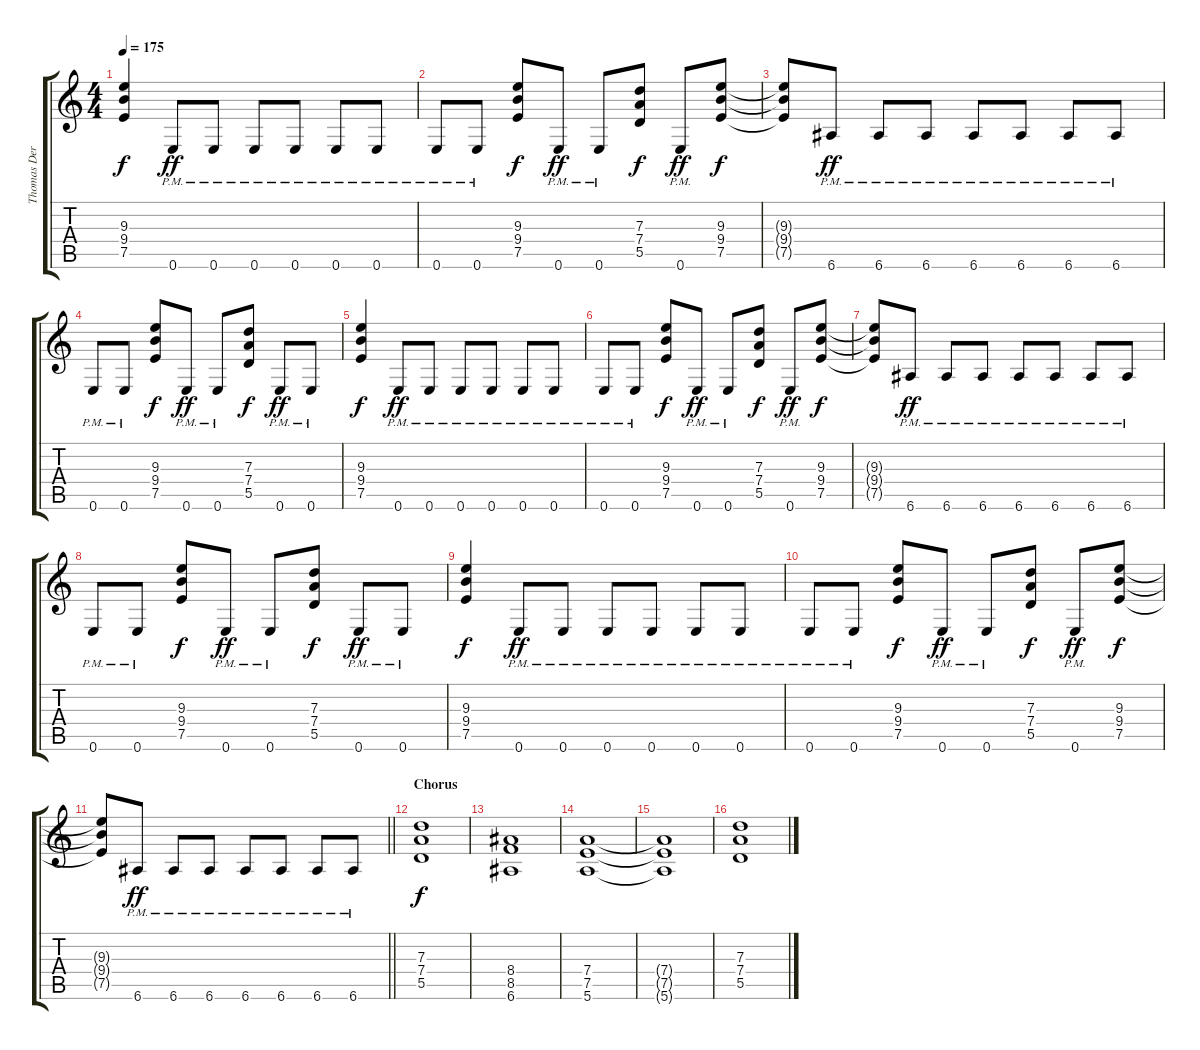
\track ("Thomas Der Münzer" "Thomas Der") {instrument distortionguitar}
\staff {score tabs}
\tuning (E4 B3 G3 D3 A2 E2) {hide}
\ts (4 4)
\tempo 175
\clef g2
\ks c
(9.3 9.4 7.5).4{dy f} 0.6{pm}.8{dy ff} 0.6{pm}.8 0.6{pm}.8 0.6{pm}.8 0.6{pm}.8 0.6{pm}.8 |
0.6{pm}.8 0.6{pm}.8 (9.3 9.4 7.5).8{dy f} 0.6{pm}.8{dy ff} 0.6{pm}.8 (7.3 7.4 5.5).8{dy f} 0.6{pm}.8{dy ff} (9.3 9.4 7.5).8{dy f} |
(9.3{t} 9.4{t} 7.5{t}).8 6.6{pm}.8{dy ff} 6.6{pm}.8 6.6{pm}.8 6.6{pm}.8 6.6{pm}.8 6.6{pm}.8 6.6{pm}.8 |
0.6{pm}.8 0.6{pm}.8 (9.3 9.4 7.5).8{dy f} 0.6{pm}.8{dy ff} 0.6{pm}.8 (7.3 7.4 5.5).8{dy f} 0.6{pm}.8{dy ff} 0.6{pm}.8 |
(9.3 9.4 7.5).4{dy f} 0.6{pm}.8{dy ff} 0.6{pm}.8 0.6{pm}.8 0.6{pm}.8 0.6{pm}.8 0.6{pm}.8 |
0.6{pm}.8 0.6{pm}.8 (9.3 9.4 7.5).8{dy f} 0.6{pm}.8{dy ff} 0.6{pm}.8 (7.3 7.4 5.5).8{dy f} 0.6{pm}.8{dy ff} (9.3 9.4 7.5).8{dy f} |
(9.3{t} 9.4{t} 7.5{t}).8 6.6{pm}.8{dy ff} 6.6{pm}.8 6.6{pm}.8 6.6{pm}.8 6.6{pm}.8 6.6{pm}.8 6.6{pm}.8 |
0.6{pm}.8 0.6{pm}.8 (9.3 9.4 7.5).8{dy f} 0.6{pm}.8{dy ff} 0.6{pm}.8 (7.3 7.4 5.5).8{dy f} 0.6{pm}.8{dy ff} 0.6{pm}.8 |
(9.3 9.4 7.5).4{dy f} 0.6{pm}.8{dy ff} 0.6{pm}.8 0.6{pm}.8 0.6{pm}.8 0.6{pm}.8 0.6{pm}.8 |
0.6{pm}.8 0.6{pm}.8 (9.3 9.4 7.5).8{dy f} 0.6{pm}.8{dy ff} 0.6{pm}.8 (7.3 7.4 5.5).8{dy f} 0.6{pm}.8{dy ff} (9.3 9.4 7.5).8{dy f} |
\barLineRight lightlight
(9.3{t} 9.4{t} 7.5{t}).8 6.6{pm}.8{dy ff} 6.6{pm}.8 6.6{pm}.8 6.6{pm}.8 6.6{pm}.8 6.6{pm}.8 6.6{pm}.8 |
\section ("" "Chorus")
(7.3 7.4 5.5).1{dy f} |
(8.4 8.5 6.6).1 |
(7.4 7.5 5.6).1 |
(7.4{t} 7.5{t} 5.6{t}).1 |
(7.3 7.4 5.5).1
